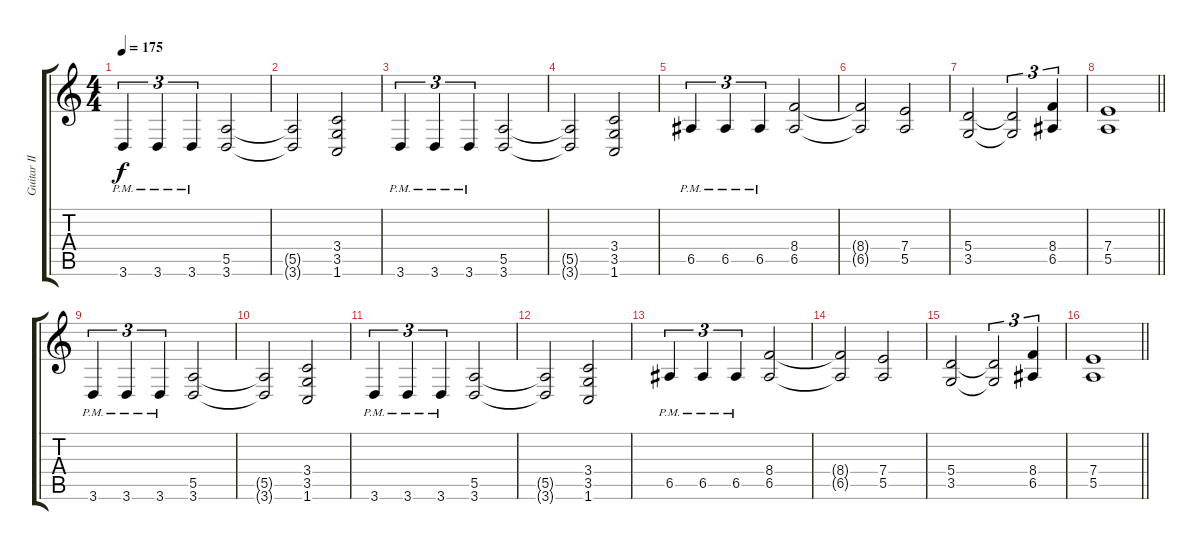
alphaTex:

\track ("Guitar II" "Guitar II") {instrument distortionguitar}
\staff {score tabs}
\tuning (B3 Gb3 D3 A2 E2 B1) {hide}
\ts (4 4)
\section ("" "")
\tempo 175
\clef g2
\ks c
3.6{pm}.4{tu (3 2) dy f} 3.6{pm}.4{tu (3 2)} 3.6{pm}.4{tu (3 2)} (5.5 3.6).2 |
(5.5{t} 3.6{t}).2 (3.4 3.5 1.6).2 |
3.6{pm}.4{tu (3 2)} 3.6{pm}.4{tu (3 2)} 3.6{pm}.4{tu (3 2)} (5.5 3.6).2 |
(5.5{t} 3.6{t}).2 (3.4 3.5 1.6).2 |
6.5{pm}.4{tu (3 2)} 6.5{pm}.4{tu (3 2)} 6.5{pm}.4{tu (3 2)} (8.4 6.5).2 |
(8.4{t} 6.5{t}).2 (7.4 5.5).2 |
(5.4 3.5).2 (5.4{t} 3.5{t}).2{tu (3 2)} (8.4 6.5).4{tu (3 2)} |
\barLineRight lightlight
(7.4 5.5).1 |
\section ("" "")
3.6{pm}.4{tu (3 2)} 3.6{pm}.4{tu (3 2)} 3.6{pm}.4{tu (3 2)} (5.5 3.6).2 |
(5.5{t} 3.6{t}).2 (3.4 3.5 1.6).2 |
3.6{pm}.4{tu (3 2)} 3.6{pm}.4{tu (3 2)} 3.6{pm}.4{tu (3 2)} (5.5 3.6).2 |
(5.5{t} 3.6{t}).2 (3.4 3.5 1.6).2 |
6.5{pm}.4{tu (3 2)} 6.5{pm}.4{tu (3 2)} 6.5{pm}.4{tu (3 2)} (8.4 6.5).2 |
(8.4{t} 6.5{t}).2 (7.4 5.5).2 |
(5.4 3.5).2 (5.4{t} 3.5{t}).2{tu (3 2)} (8.4 6.5).4{tu (3 2)} |
\barLineRight lightlight
(7.4 5.5).1
